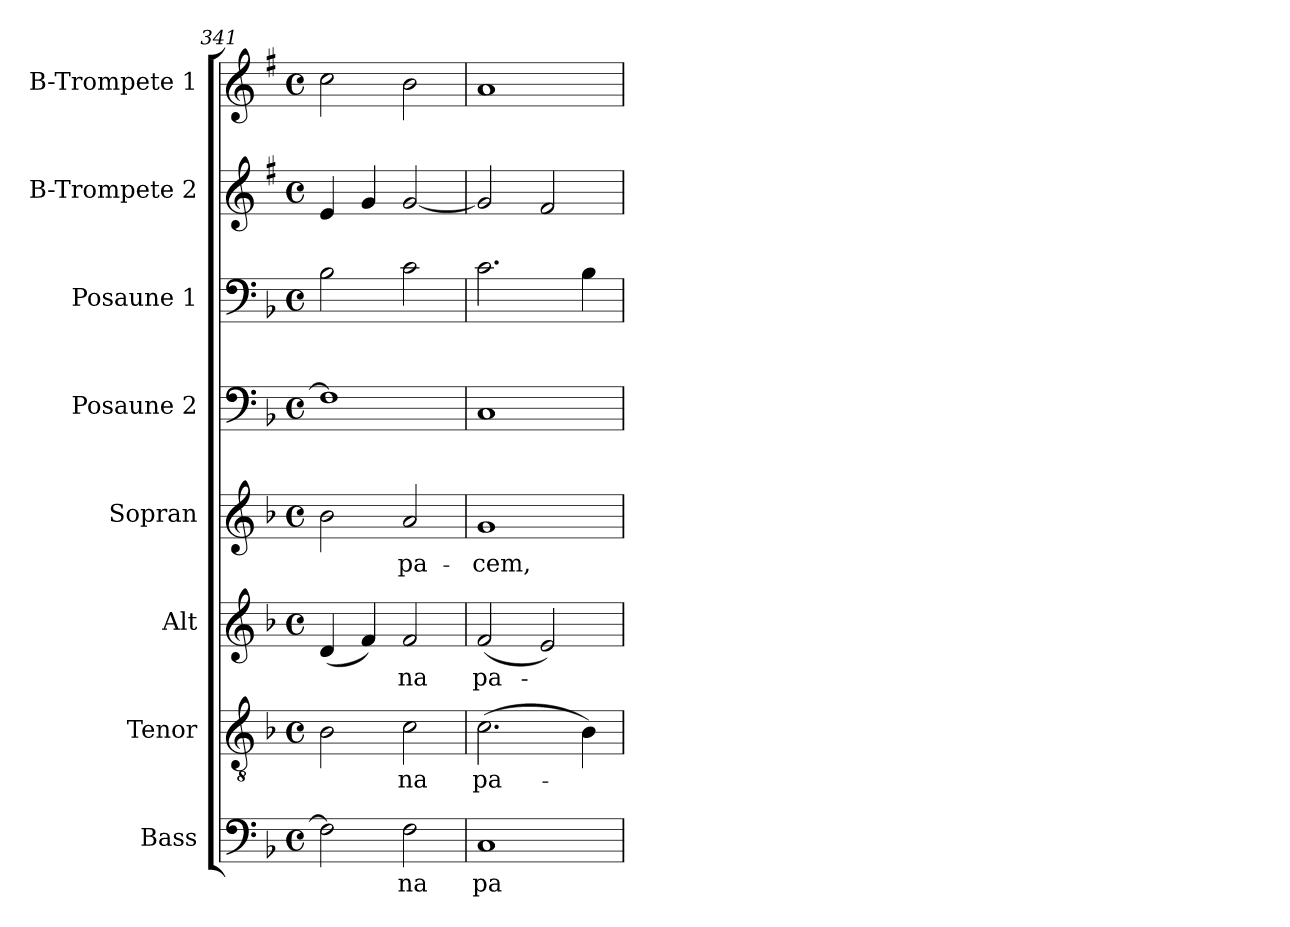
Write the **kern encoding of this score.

**kern	**text	**kern	**text	**kern	**text	**kern	**text	**kern	**kern	**kern	**kern
*part8	*part8	*part7	*part7	*part6	*part6	*part5	*part5	*part4	*part3	*part2	*part1
*staff8	*staff8	*staff7	*staff7	*staff6	*staff6	*staff5	*staff5	*staff4	*staff3	*staff2	*staff1
*I"Bass	*	*I"Tenor	*	*I"Alt	*	*I"Sopran	*	*I"Posaune 2	*I"Posaune 1	*I"B-Trompete 2	*I"B-Trompete 1
*I'B.	*	*I'T.	*	*I'A.	*	*I'S.	*	*I'Pos. 2	*I'Pos. 1	*I'B Trp. 2	*I'B Trp. 1
*clefF4	*	*clefGv2	*	*clefG2	*	*clefG2	*	*clefF4	*clefF4	*clefG2	*clefG2
*	*	*	*	*	*	*	*	*	*	*ITrd1c2	*ITrd1c2
*k[b-]	*	*k[b-]	*	*k[b-]	*	*k[b-]	*	*k[b-]	*k[b-]	*k[b-]	*k[b-]
*F:	*	*F:	*	*F:	*	*F:	*	*F:	*F:	*F:	*F:
*M4/4	*	*M4/4	*	*M4/4	*	*M4/4	*	*M4/4	*M4/4	*M4/4	*M4/4
*met(c)	*	*met(c)	*	*met(c)	*	*met(c)	*	*met(c)	*met(c)	*met(c)	*met(c)
=341	=341	=341	=341	=341	=341	=341	=341	=341	=341	=341	=341
2F\]	.	2B-\	.	(<4d/	.	2b-\	.	1F]	2B-\	4d/	2b-\
.	.	.	.	4f/)	.	.	.	.	.	4f/	.
!	!LO:LY:b	!	!LO:LY:b	!	!LO:LY:b	!	!LO:LY:b	!	!	!	!
2F\	-na	2c\	-na	2f/	-na	2a/	pa-	.	2c\	[2f/	2a\
=342	=342	=342	=342	=342	=342	=342	=342	=342	=342	=342	=342
!	!LO:LY:b	!	!LO:LY:b	!	!LO:LY:b	!	!LO:LY:b	!	!	!	!
1C	pa-	(>2.c\	pa-	(<2f/	pa-	1g	-cem,	1C	2.c\	2f/]	1g
.	.	.	.	2e/)	.	.	.	.	.	2e/	.
.	.	4B-\)	.	.	.	.	.	.	4B-\	.	.
=	=	=	=	=	=	=	=	=	=	=	=
*-	*-	*-	*-	*-	*-	*-	*-	*-	*-	*-	*-
